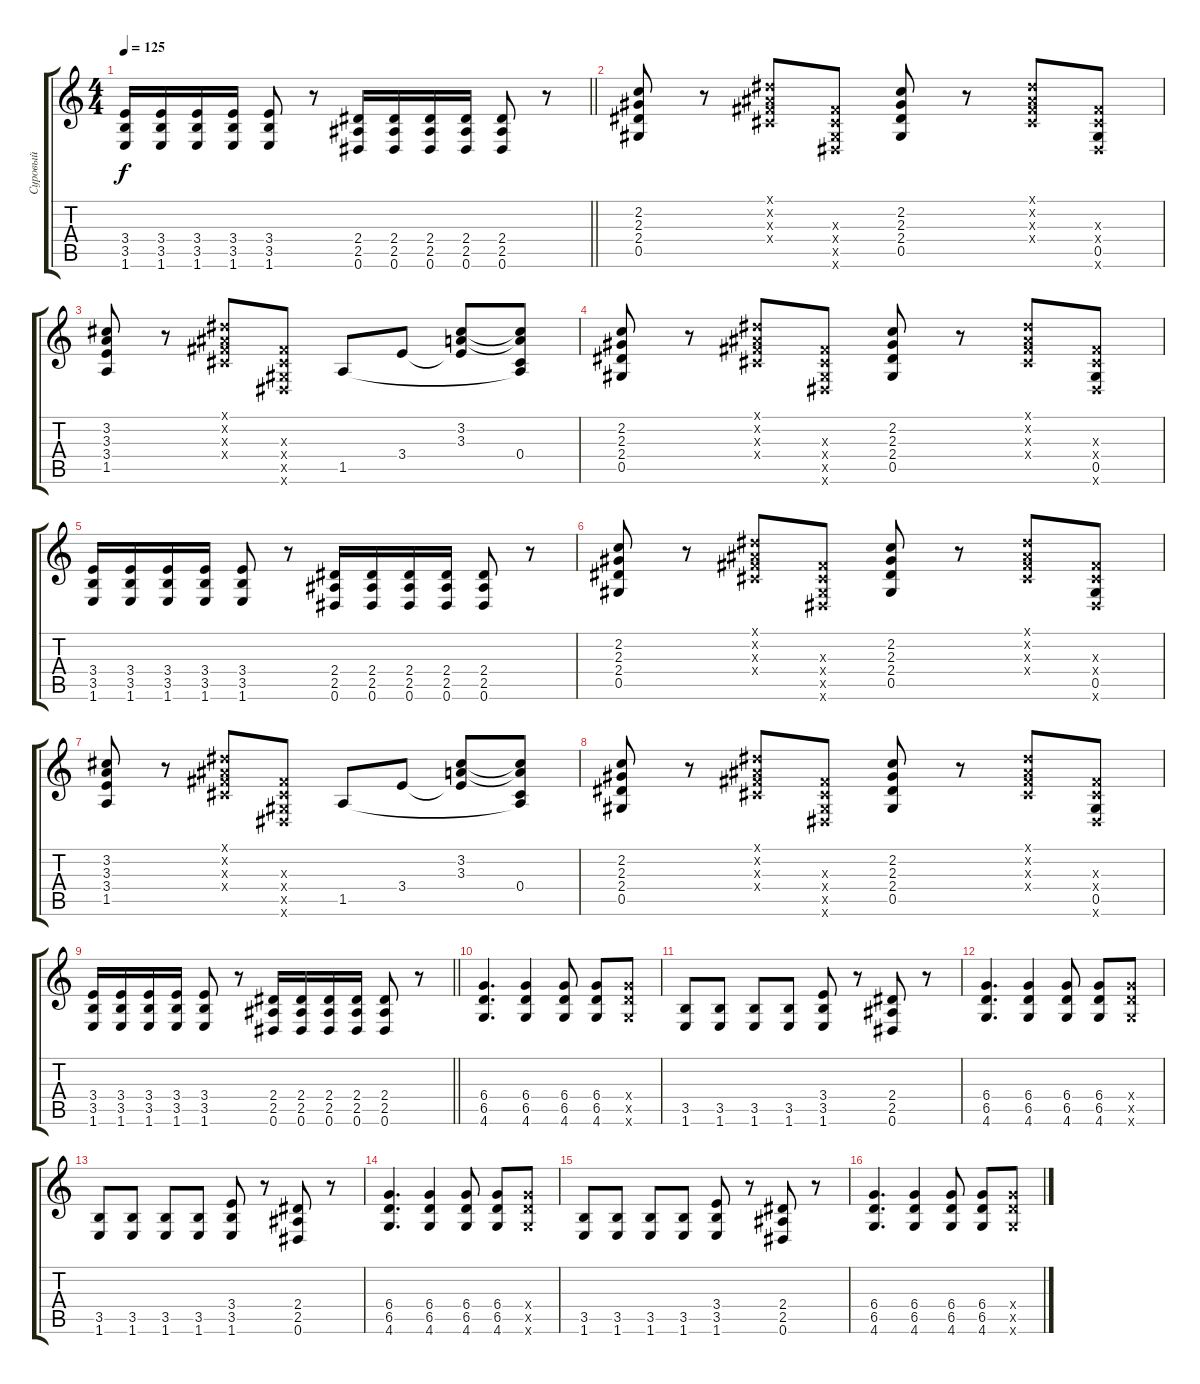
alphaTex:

\track ("Суровый" "Суровый") {instrument overdrivenguitar}
\staff {score tabs}
\tuning (Eb4 Bb3 Gb3 Db3 Ab2 Eb2) {hide}
\ts (4 4)
\tempo 125
\clef g2
\barLineRight lightlight
\ks c
(3.4 3.5 1.6).16{dy f} (3.4 3.5 1.6).16 (3.4 3.5 1.6).16 (3.4 3.5 1.6).16 (3.4 3.5 1.6).8 r.8 (2.4 2.5 0.6).16 (2.4 2.5 0.6).16 (2.4 2.5 0.6).16 (2.4 2.5 0.6).16 (2.4 2.5 0.6).8 r.8 |
(2.2 2.3 2.4 0.5).8 r.8 (0.1{x} 0.2{x} 0.3{x} 0.4{x}).8 (0.3{x} 0.4{x} 0.5{x} 0.6{x}).8 (2.2 2.3 2.4 0.5).8 r.8 (0.1{x} 0.2{x} 0.3{x} 0.4{x}).8 (0.3{x} 0.4{x} 0.5 0.6{x}).8 |
(3.2 3.3 3.4 1.5).8 r.8 (0.1{x} 0.2{x} 0.3{x} 0.4{x}).8 (0.3{x} 0.4{x} 0.5{x} 0.6{x}).8 1.5.8 3.4.8 (3.2 3.3 3.4{t}).8 (3.2{t} 3.3{t} 0.4 1.5{t}).8 |
(2.2 2.3 2.4 0.5).8 r.8 (0.1{x} 0.2{x} 0.3{x} 0.4{x}).8 (0.3{x} 0.4{x} 0.5{x} 0.6{x}).8 (2.2 2.3 2.4 0.5).8 r.8 (0.1{x} 0.2{x} 0.3{x} 0.4{x}).8 (0.3{x} 0.4{x} 0.5 0.6{x}).8 |
(3.4 3.5 1.6).16 (3.4 3.5 1.6).16 (3.4 3.5 1.6).16 (3.4 3.5 1.6).16 (3.4 3.5 1.6).8 r.8 (2.4 2.5 0.6).16 (2.4 2.5 0.6).16 (2.4 2.5 0.6).16 (2.4 2.5 0.6).16 (2.4 2.5 0.6).8 r.8 |
(2.2 2.3 2.4 0.5).8 r.8 (0.1{x} 0.2{x} 0.3{x} 0.4{x}).8 (0.3{x} 0.4{x} 0.5{x} 0.6{x}).8 (2.2 2.3 2.4 0.5).8 r.8 (0.1{x} 0.2{x} 0.3{x} 0.4{x}).8 (0.3{x} 0.4{x} 0.5 0.6{x}).8 |
(3.2 3.3 3.4 1.5).8 r.8 (0.1{x} 0.2{x} 0.3{x} 0.4{x}).8 (0.3{x} 0.4{x} 0.5{x} 0.6{x}).8 1.5.8 3.4.8 (3.2 3.3 3.4{t}).8 (3.2{t} 3.3{t} 0.4 1.5{t}).8 |
(2.2 2.3 2.4 0.5).8 r.8 (0.1{x} 0.2{x} 0.3{x} 0.4{x}).8 (0.3{x} 0.4{x} 0.5{x} 0.6{x}).8 (2.2 2.3 2.4 0.5).8 r.8 (0.1{x} 0.2{x} 0.3{x} 0.4{x}).8 (0.3{x} 0.4{x} 0.5 0.6{x}).8 |
\barLineRight lightlight
(3.4 3.5 1.6).16 (3.4 3.5 1.6).16 (3.4 3.5 1.6).16 (3.4 3.5 1.6).16 (3.4 3.5 1.6).8 r.8 (2.4 2.5 0.6).16 (2.4 2.5 0.6).16 (2.4 2.5 0.6).16 (2.4 2.5 0.6).16 (2.4 2.5 0.6).8 r.8 |
(6.4 6.5 4.6).4{d} (6.4 6.5 4.6).4 (6.4 6.5 4.6).8 (6.4 6.5 4.6).8 (6.4{x} 6.5{x} 4.6{x}).8 |
(3.5 1.6).8 (3.5 1.6).8 (3.5 1.6).8 (3.5 1.6).8 (3.4 3.5 1.6).8 r.8 (2.4 2.5 0.6).8 r.8 |
(6.4 6.5 4.6).4{d} (6.4 6.5 4.6).4 (6.4 6.5 4.6).8 (6.4 6.5 4.6).8 (6.4{x} 6.5{x} 4.6{x}).8 |
(3.5 1.6).8 (3.5 1.6).8 (3.5 1.6).8 (3.5 1.6).8 (3.4 3.5 1.6).8 r.8 (2.4 2.5 0.6).8 r.8 |
(6.4 6.5 4.6).4{d} (6.4 6.5 4.6).4 (6.4 6.5 4.6).8 (6.4 6.5 4.6).8 (6.4{x} 6.5{x} 4.6{x}).8 |
(3.5 1.6).8 (3.5 1.6).8 (3.5 1.6).8 (3.5 1.6).8 (3.4 3.5 1.6).8 r.8 (2.4 2.5 0.6).8 r.8 |
(6.4 6.5 4.6).4{d} (6.4 6.5 4.6).4 (6.4 6.5 4.6).8 (6.4 6.5 4.6).8 (6.4{x} 6.5{x} 4.6{x}).8
